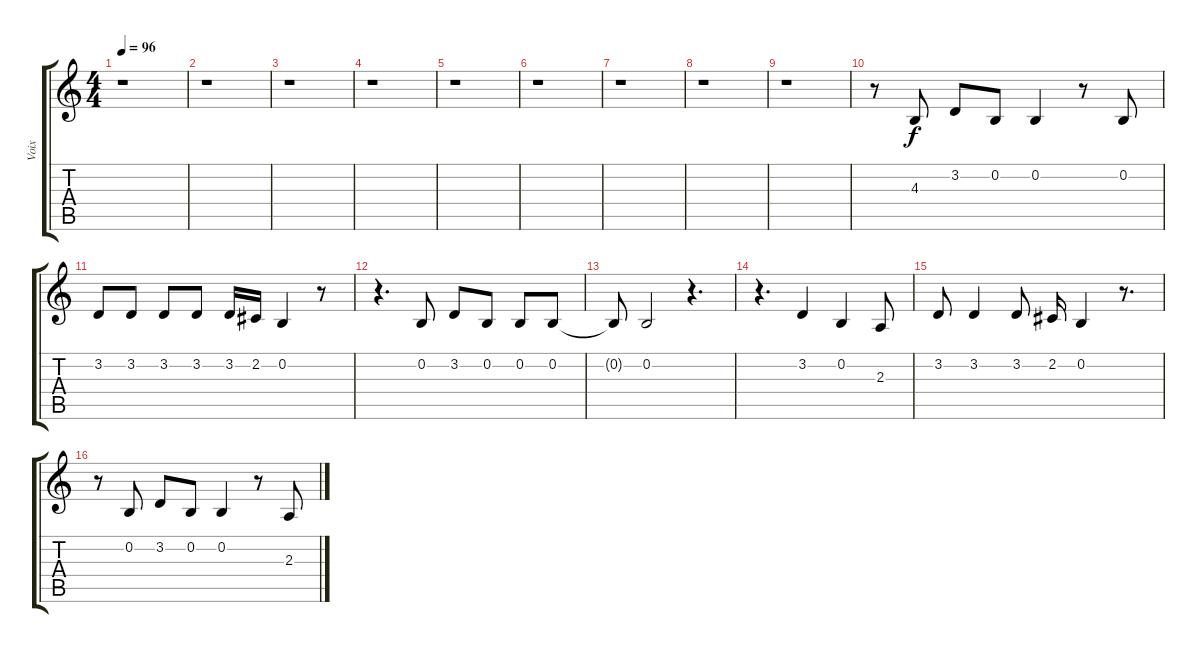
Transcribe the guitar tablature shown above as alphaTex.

\track ("Voix" "Voix") {instrument altosax}
\staff {score tabs}
\tuning (E4 B3 G3 D3 A2 E2) {hide}
\ts (4 4)
\tempo 96
\clef g2
\ks c
r.1{dy f instrument altosax} |
r.1 |
r.1 |
r.1 |
r.1 |
r.1 |
r.1 |
r.1 |
r.1 |
r.8 4.3.8 3.2.8 0.2.8 0.2.4 r.8 0.2.8 |
3.2.8 3.2.8 3.2.8 3.2.8 3.2.16 2.2.16 0.2.4 r.8 |
r.4{d} 0.2.8 3.2.8 0.2.8 0.2.8 0.2.8 |
0.2{t}.8 0.2.2 r.4{d} |
r.4{d} 3.2.4 0.2.4 2.3.8 |
3.2.8 3.2.4 3.2.8 2.2.16 0.2.4 r.8{d} |
r.8 0.2.8 3.2.8 0.2.8 0.2.4 r.8 2.3.8
